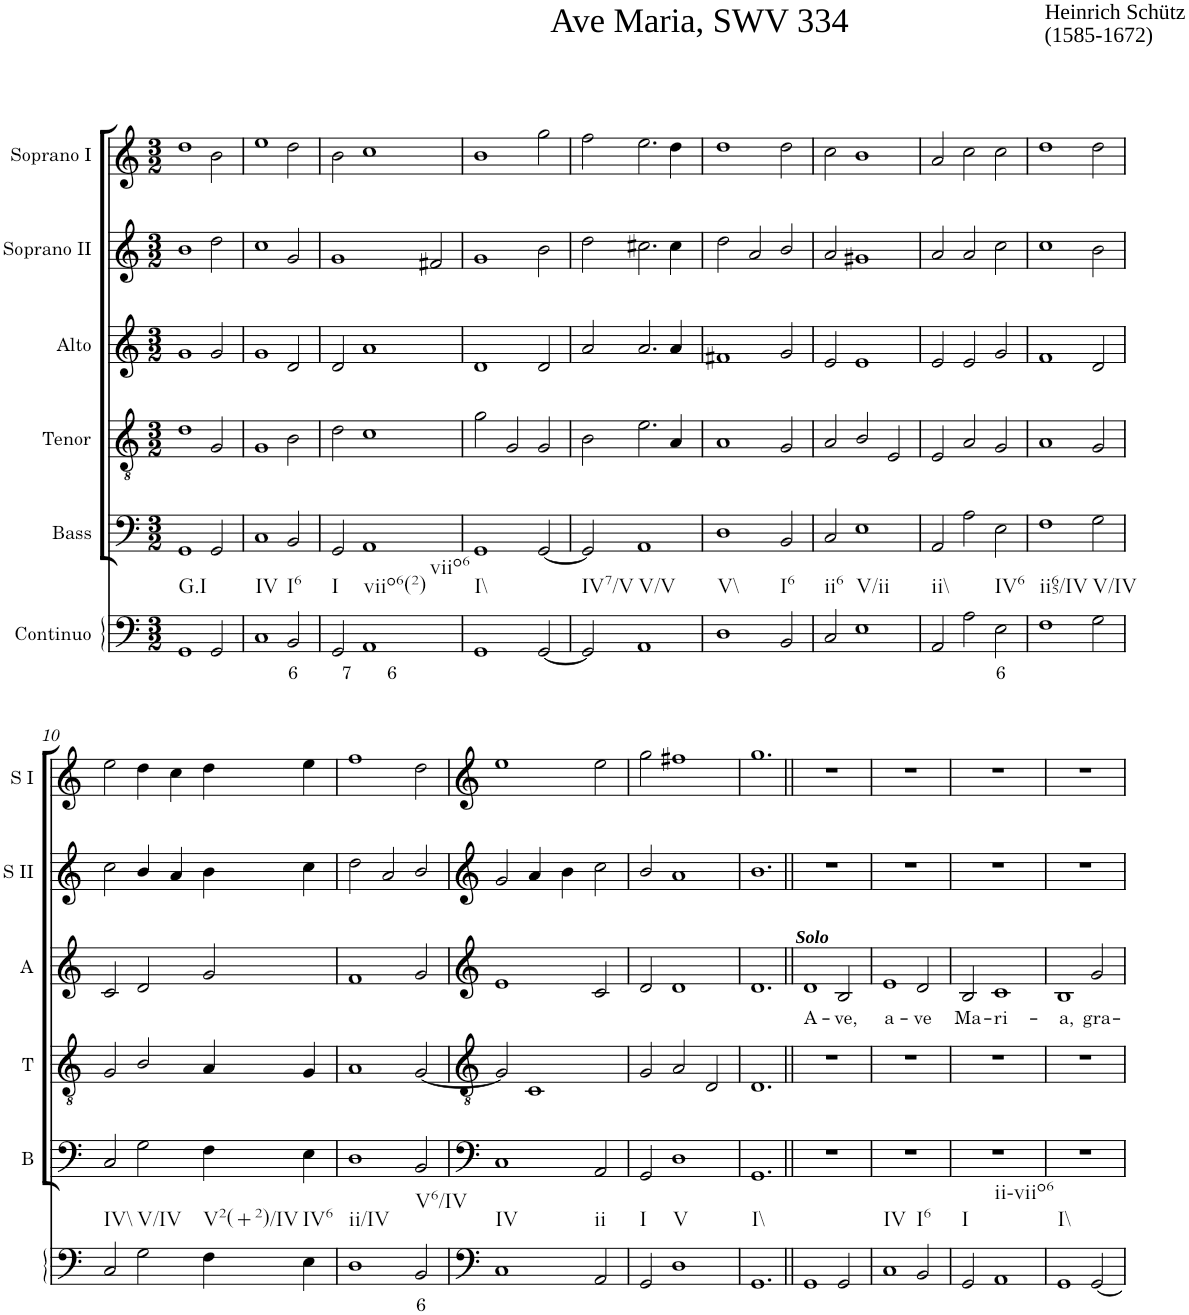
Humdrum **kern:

**kern	**text	**kern	**kern	**kern	**text	**kern	**kern
*part6	*part6	*part5	*part4	*part3	*part3	*part2	*part1
*staff6	*staff6	*staff5	*staff4	*staff3	*staff3	*staff2	*staff1
*I"Continuo	*	*I"Bass	*I"Tenor	*I"Alto	*	*I"Soprano II	*I"Soprano I
*	*	*I'B	*I'T	*I'A	*	*I'S II	*I'S I
*clefF4	*	*clefF4	*clefGv2	*clefG2	*	*clefG2	*clefG2
*k[]	*	*k[]	*k[]	*k[]	*	*k[]	*k[]
*M3/2	*	*M3/2	*M3/2	*M3/2	*	*M3/2	*M3/2
=1	=1	=1	=1	=1	=1	=1	=1
!	!	!	!	!	!	!	!LO:TX:a:t=Ave Maria, SWV 334
!	!	!	!	!	!	!	!LO:TX:a:t=Heinrich Schütz
!	!	!	!	!	!	!	!LO:TX:a:t=(1585-1672)
!LO:TX:b:t=G.I	!	!	!	!	!	!	!
1GG	.	1GG	1d	1g	.	1b	1dd
2GG/	.	2GG/	2G/	2g/	.	2dd\	2b\
=2	=2	=2	=2	=2	=2	=2	=2
!LO:TX:b:t=IV	!	!	!	!	!	!	!
1C	.	1C	1G	1g	.	1cc	1ee
!LO:TX:b:t=I6	!	!	!	!	!	!	!
!	!LO:LY:b	!	!	!	!	!	!
2BB/	6	2BB/	2B\	2d/	.	2g/	2dd\
=3	=3	=3	=3	=3	=3	=3	=3
!LO:TX:b:t=I	!	!	!	!	!	!	!
2GG/	.	2GG/	2d\	2d/	.	1g	2b\
!LO:TX:b:t=viio6(2)	!	!	!	!	!	!	!
!LO:TX:b:t=viio6	!	!	!	!	!	!	!
!	!LO:LY:b	!	!	!	!	!	!
1AA	7 6	1AA	1c	1a	.	.	1cc
.	.	.	.	.	.	2f#X/	.
=4	=4	=4	=4	=4	=4	=4	=4
!LO:TX:b:t=I\\	!	!	!	!	!	!	!
1GG	.	1GG	2g\	1d	.	1g	1b
.	.	.	2G/	.	.	.	.
[2GG/	.	[2GG/	2G/	2d/	.	2b\	2gg\
=5	=5	=5	=5	=5	=5	=5	=5
!LO:TX:b:t=IV7/V	!	!	!	!	!	!	!
2GG/]	.	2GG/]	2B\	2a/	.	2dd\	2ff\
!LO:TX:b:t=V/V	!	!	!	!	!	!	!
1AA	.	1AA	2.e\	2.a/	.	2.cc#X\	2.ee\
.	.	.	4A/	4a/	.	4cc#\	4dd\
=6	=6	=6	=6	=6	=6	=6	=6
!LO:TX:b:t=V\\	!	!	!	!	!	!	!
1D	.	1D	1A	1f#X	.	2dd\	1dd
.	.	.	.	.	.	2a/	.
!LO:TX:b:t=I6	!	!	!	!	!	!	!
2BB/	.	2BB/	2G/	2g/	.	2b/	2dd\
=7	=7	=7	=7	=7	=7	=7	=7
!LO:TX:b:t=ii6	!	!	!	!	!	!	!
2C/	.	2C/	2A/	2e/	.	2a/	2cc\
!LO:TX:b:t=V/ii	!	!	!	!	!	!	!
1E	.	1E	2B/	1e	.	1g#X	1b
.	.	.	2E/	.	.	.	.
=8	=8	=8	=8	=8	=8	=8	=8
!LO:TX:b:t=ii\\	!	!	!	!	!	!	!
2AA/	.	2AA/	2E/	2e/	.	2a/	2a/
2A\	.	2A\	2A/	2e/	.	2a/	2cc\
!LO:TX:b:t=IV6	!	!	!	!	!	!	!
!	!LO:LY:b	!	!	!	!	!	!
2E\	6	2E\	2G/	2g/	.	2cc\	2cc\
=9	=9	=9	=9	=9	=9	=9	=9
!LO:TX:b:t=ii65/IV	!	!	!	!	!	!	!
1F	.	1F	1A	1f	.	1cc	1dd
!LO:TX:b:t=V/IV	!	!	!	!	!	!	!
2G\	.	2G\	2G/	2d/	.	2b\	2dd\
!!LO:LB:g=z
=10	=10	=10	=10	=10	=10	=10	=10
!LO:TX:b:t=IV\\	!	!	!	!	!	!	!
2C/	.	2C/	2G/	2c/	.	2cc\	2ee\
!LO:TX:b:t=V/IV	!	!	!	!	!	!	!
2G\	.	2G\	2B/	2d/	.	4b/	4dd\
.	.	.	.	.	.	4a/	4cc\
!LO:TX:b:t=V2(+2)/IV	!	!	!	!	!	!	!
4F\	.	4F\	4A/	2g/	.	4b\	4dd\
!LO:TX:b:t=IV6	!	!	!	!	!	!	!
4E\	.	4E\	4G/	.	.	4cc\	4ee\
=11	=11	=11	=11	=11	=11	=11	=11
!LO:TX:b:t=ii/IV	!	!	!	!	!	!	!
1D	.	1D	1A	1f	.	2dd\	1ff
.	.	.	.	.	.	2a/	.
!LO:TX:b:t=V6/IV	!	!	!	!	!	!	!
!	!LO:LY:b	!	!	!	!	!	!
2BB/	6	2BB/	[2G/	2g/	.	2b/	2dd\
=12	=12	=12	=12	=12	=12	=12	=12
!LO:TX:b:t=IV	!	!	!	!	!	!	!
1C	.	1C	2G/]	1e	.	2g/	1ee
.	.	.	1C	.	.	4a/	.
.	.	.	.	.	.	4b\	.
!LO:TX:b:t=ii	!	!	!	!	!	!	!
2AA/	.	2AA/	.	2c/	.	2cc\	2ee\
=13	=13	=13	=13	=13	=13	=13	=13
!LO:TX:b:t=I	!	!	!	!	!	!	!
2GG/	.	2GG/	2G/	2d/	.	2b/	2gg\
!LO:TX:b:t=V	!	!	!	!	!	!	!
1D	.	1D	2A/	1d	.	1a	1ff#X
.	.	.	2D/	.	.	.	.
=14	=14	=14	=14	=14	=14	=14	=14
!LO:TX:b:t=I\\	!	!	!	!	!	!	!
1.GG	.	1.GG	1.D	1.d	.	1.b	1.gg
=15||	=15||	=15||	=15||	=15||	=15||	=15||	=15||
!	!	!	!	!LO:TX:a:Bi:t=Solo	!	!	!
!	!	!	!	!	!LO:LY:b	!	!
1GG	.	1.r	1.r	1d	A-	1.r	1.r
!	!	!	!	!	!LO:LY:b	!	!
2GG/	.	.	.	2B/	ve,	.	.
=16	=16	=16	=16	=16	=16	=16	=16
!LO:TX:b:t=IV	!	!	!	!	!	!	!
!	!	!	!	!	!LO:LY:b	!	!
1C	.	1.r	1.r	1e	a-	1.r	1.r
!LO:TX:b:t=I6	!	!	!	!	!	!	!
!	!	!	!	!	!LO:LY:b	!	!
2BB/	.	.	.	2d/	ve	.	.
=17	=17	=17	=17	=17	=17	=17	=17
!LO:TX:b:t=I	!	!	!	!	!	!	!
!	!	!	!	!	!LO:LY:b	!	!
2GG/	.	1.r	1.r	2B/	Ma-	1.r	1.r
!LO:TX:b:t=ii-viio6	!	!	!	!	!	!	!
!	!	!	!	!	!LO:LY:b	!	!
1AA	.	.	.	1c	ri-	.	.
=18	=18	=18	=18	=18	=18	=18	=18
!LO:TX:b:t=I\\	!	!	!	!	!	!	!
!	!	!	!	!	!LO:LY:b	!	!
1GG	.	1.r	1.r	1B	a,	1.r	1.r
!	!	!	!	!	!LO:LY:b	!	!
[2GG/	.	.	.	2g/	gra-	.	.
=	=	=	=	=	=	=	=
*-	*-	*-	*-	*-	*-	*-	*-
